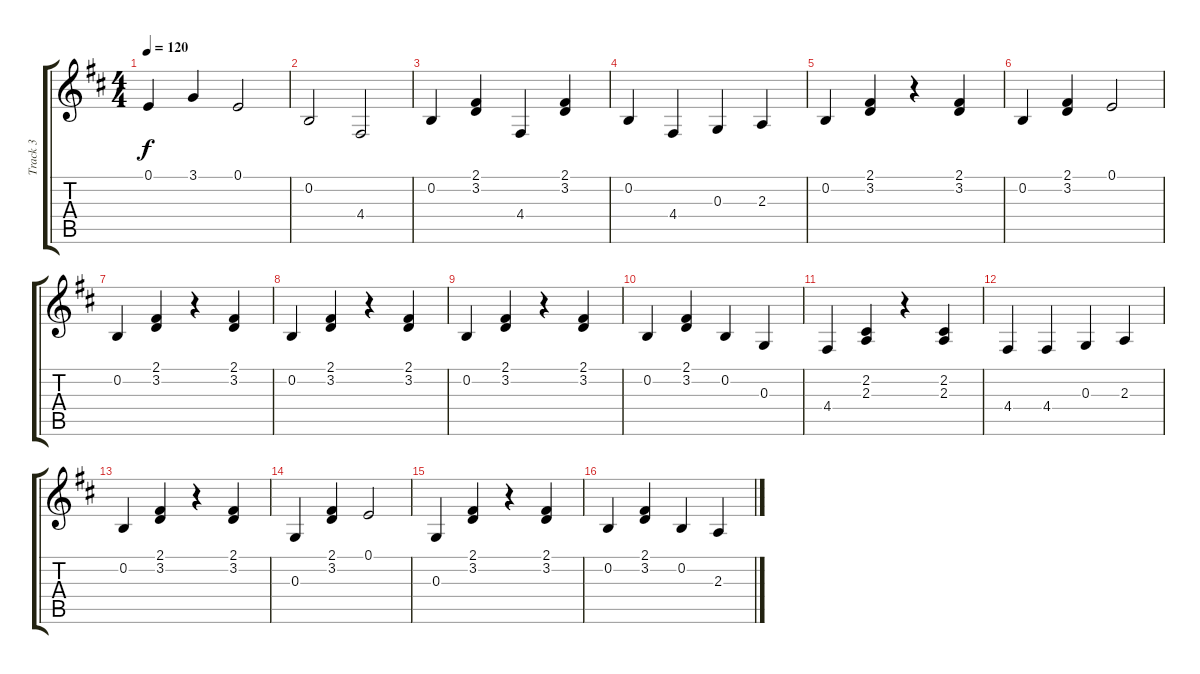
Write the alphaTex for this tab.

\track ("Track 3" "Track 3") {instrument brightacousticpiano}
\staff {score tabs}
\tuning (E4 B3 G3 D3 A2 E2) {hide}
\ts (4 4)
\tempo 120
\clef g2
\ks d
0.1.4{dy f instrument brightacousticpiano} 3.1.4 0.1.2 |
0.2.2 4.4.2 |
0.2.4 (2.1 3.2).4 4.4.4 (2.1 3.2).4 |
0.2.4 4.4.4 0.3.4 2.3.4 |
0.2.4 (2.1 3.2).4 r.4 (2.1 3.2).4 |
0.2.4 (2.1 3.2).4 0.1.2 |
0.2.4 (2.1 3.2).4 r.4 (2.1 3.2).4 |
0.2.4 (2.1 3.2).4 r.4 (2.1 3.2).4 |
0.2.4 (2.1 3.2).4 r.4 (2.1 3.2).4 |
0.2.4 (2.1 3.2).4 0.2.4 0.3.4 |
4.4.4 (2.2 2.3).4 r.4 (2.2 2.3).4 |
4.4.4 4.4.4 0.3.4 2.3.4 |
0.2.4 (2.1 3.2).4 r.4 (2.1 3.2).4 |
0.3.4 (2.1 3.2).4 0.1.2 |
0.3.4 (2.1 3.2).4 r.4 (2.1 3.2).4 |
0.2.4 (2.1 3.2).4 0.2.4 2.3.4
